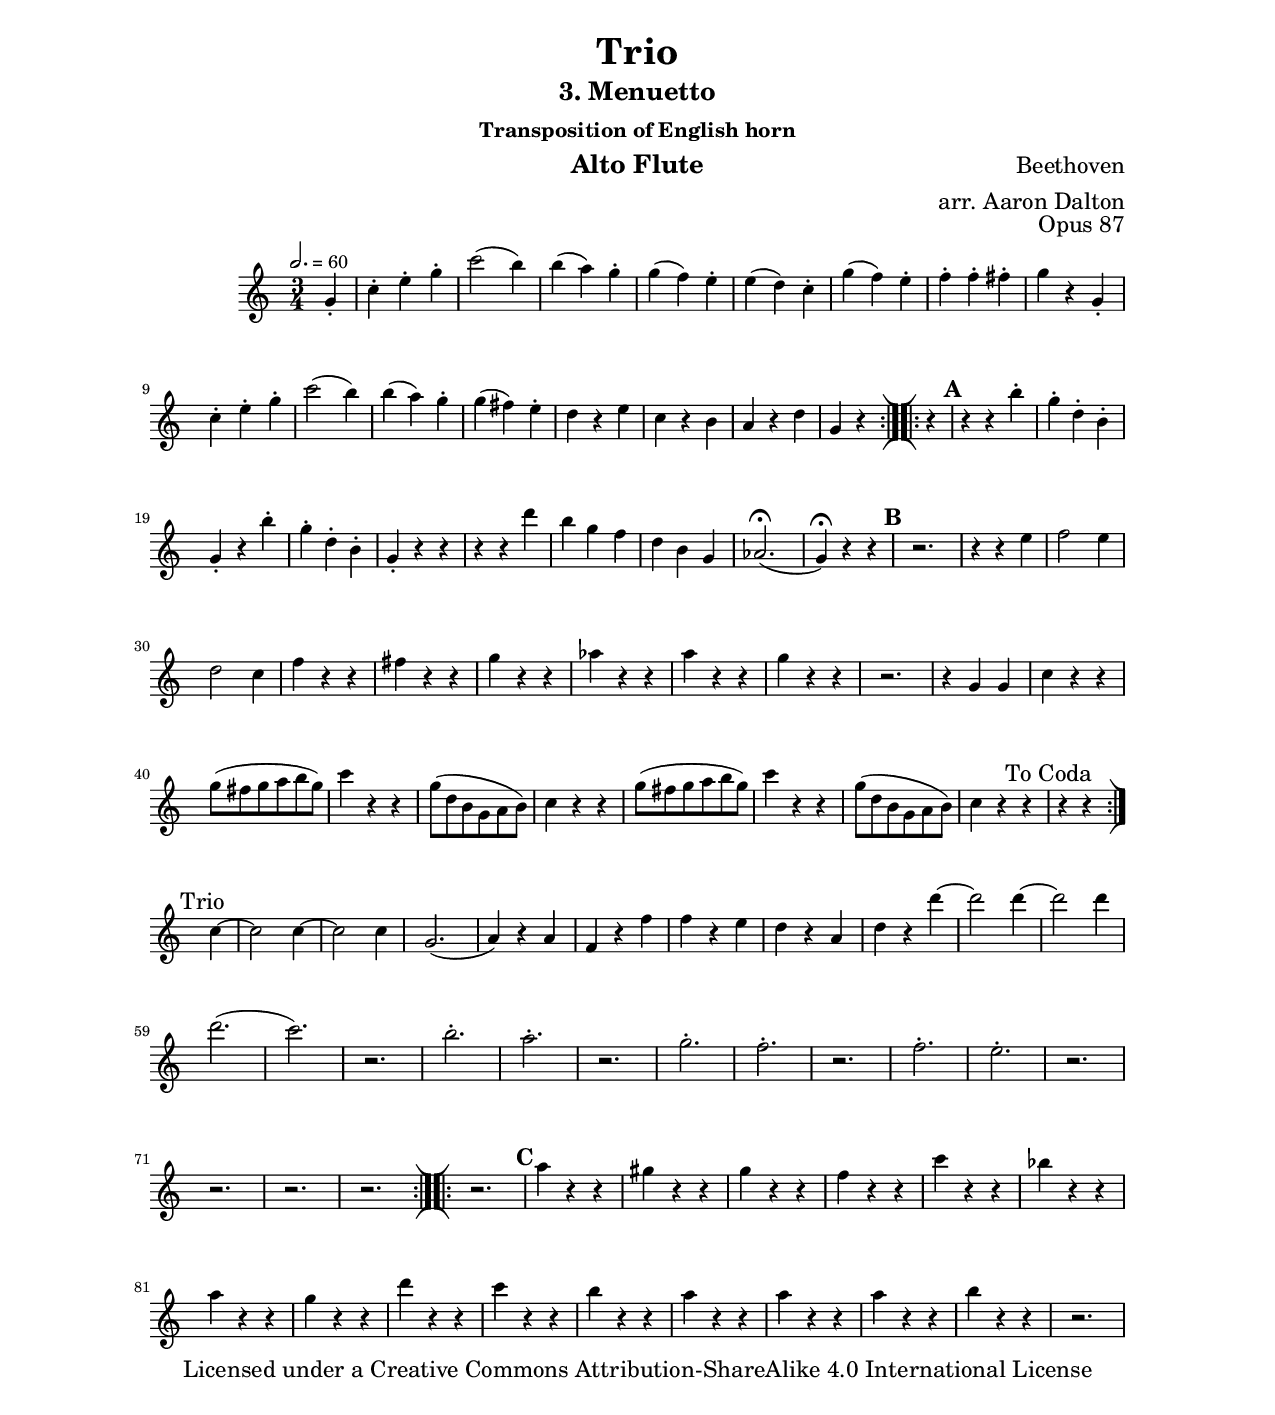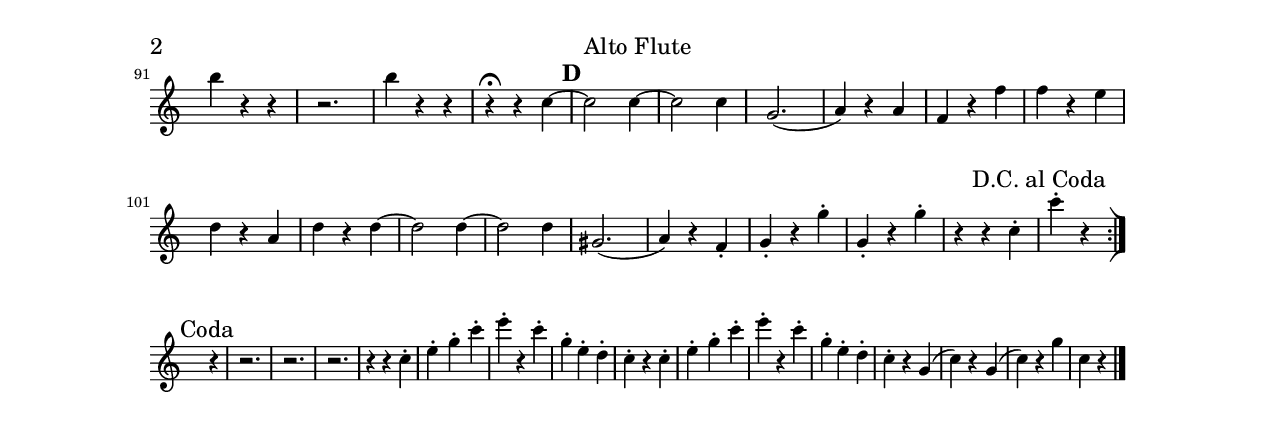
\version "2.20.0"

fourNotes = \relative c' {
    \time 3/4
    \key g \major
    \tempo 2. = 60
    \clef "treble"

    \set Score.markFormatter = #format-mark-box-alphabet

    % Bars 1-9
    \partial 4 d4-. |
    g4-. b-. d-. |
    g2( fis4) |
    fis4( e) d-. |
    d( c) b-. |
    b( a) g-. |
    d'( c) b-. |
    c-. c-. cis-. |
    d r d,-. |
    g-. b-. d-. |

    % Bars 10-18
    g2( fis4) |
    fis( e) d-. |
    d( cis) b-. |
    a r b |
    g r fis |
    e r a |
    d, r \bar ":|][|:" r | \mark \default
    r4 r fis'-. |
    d-. a-. fis-.

    % Bars 19-29
    d4-. r fis'-. |
    d-. a-. fis-. |
    d-. r r | 
    r r a'' |
    fis d c |
    a fis d |
    ees2.\fermata( |
    d4\fermata) r r | \mark \default
    r2. |
    r4 r b' |
    c2 b4 |

    % Bars 30-39
    a2 g4 |
    c4 r r |
    cis r r |
    d r r |
    ees r r |
    e r r |
    d r r |
    r2. |
    r4 d, d |
    g r r |

    % Bars 40-48
    d'8( cis d e fis d) |
    g4 r r |
    d8( a fis d e fis) |
    g4 r r |
    d'8( cis d e fis d) |
    g4 r r |
    d8( a fis d e fis) |
    g4 r r | \mark "To Coda" 
    r r \bar ":|]" \break

    % Bars 49-59
    \mark "Trio" g4~ |
    g2 g4~ |
    g2 g4 |
    d2.( |
    e4) r e |
    c r c' |
    c r b |
    a r e |
    a r a'~ |
    a2 a4~ |
    a2 a4 |
    a2.( |
    
    % Bars 60-72
    g) r fis-. |
    e-. r d-. |
    c-. r c-. |
    b-. r r |
    r r \bar ":|][|:" r | \mark \default
    e4 r r |
    dis r r |
    d r r | 
    c r r |
    g' r r |
    f r r |
    e r r |
    d r r |

    % Bars 73-86
    a'4 r r |
    g r r |
    fis r r |
    e r r |
    e r r |
    e r r |
    fis r r |
    r2. |
    fis4 r r |
    r2. |
    fis4 r r |
    r\fermata r4 g,~ | \mark \default
    g2 g4~ |
    g2 g4 |

    % Bars 87-100
    d2.( |
    e4) r e |
    c r c' |
    c r b |
    a r e |
    a r a~ |
    a2 a4~ |
    a2 a4 |
    dis,2.( |
    e4) r c-. |
    d-. r d'-. |
    d,-. r d'-.
    r r g,-. | \mark "D.C. al Coda"
    g'-. r \bar ":|]" \break

    % Bars 100-109
    \mark "Coda" r4 |
    r2. | r2. | r2. |
    r4 r g,-. |
    b-. d-. g-. |
    b-. r g-. |
    d-. b-. a-. |
    g-. r g-. |
    b-. d-. g-. |

    % Bars 110-END
    b4-. r g-. |
    d-. b-. a-. |
    g-. r d( |
    g) r d( |
    g) r d' |
    g, r4 \bar "|."

}


\paper {
  #(set-paper-size "letter")
  top-margin = 1\in
  bottom-margin = 1\in
  left-margin = 1\in
  right-margin = 1\in
}

\header {
    instrument = "Alto Flute"
    title = "Trio"
    subtitle = "3. Menuetto"
    subsubtitle = "Transposition of English horn"
    opus = "Opus 87"
    composer = "Beethoven"
    arranger = "arr. Aaron Dalton"
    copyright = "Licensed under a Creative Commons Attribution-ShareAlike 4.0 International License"
}

\score
{
    %\new Staff \fourNotes
    \new Staff \transpose c f \fourNotes
    \layout {
        #(layout-set-staff-size 16)
    }
    \midi {
        \tempo 2. = 60
    }
}


